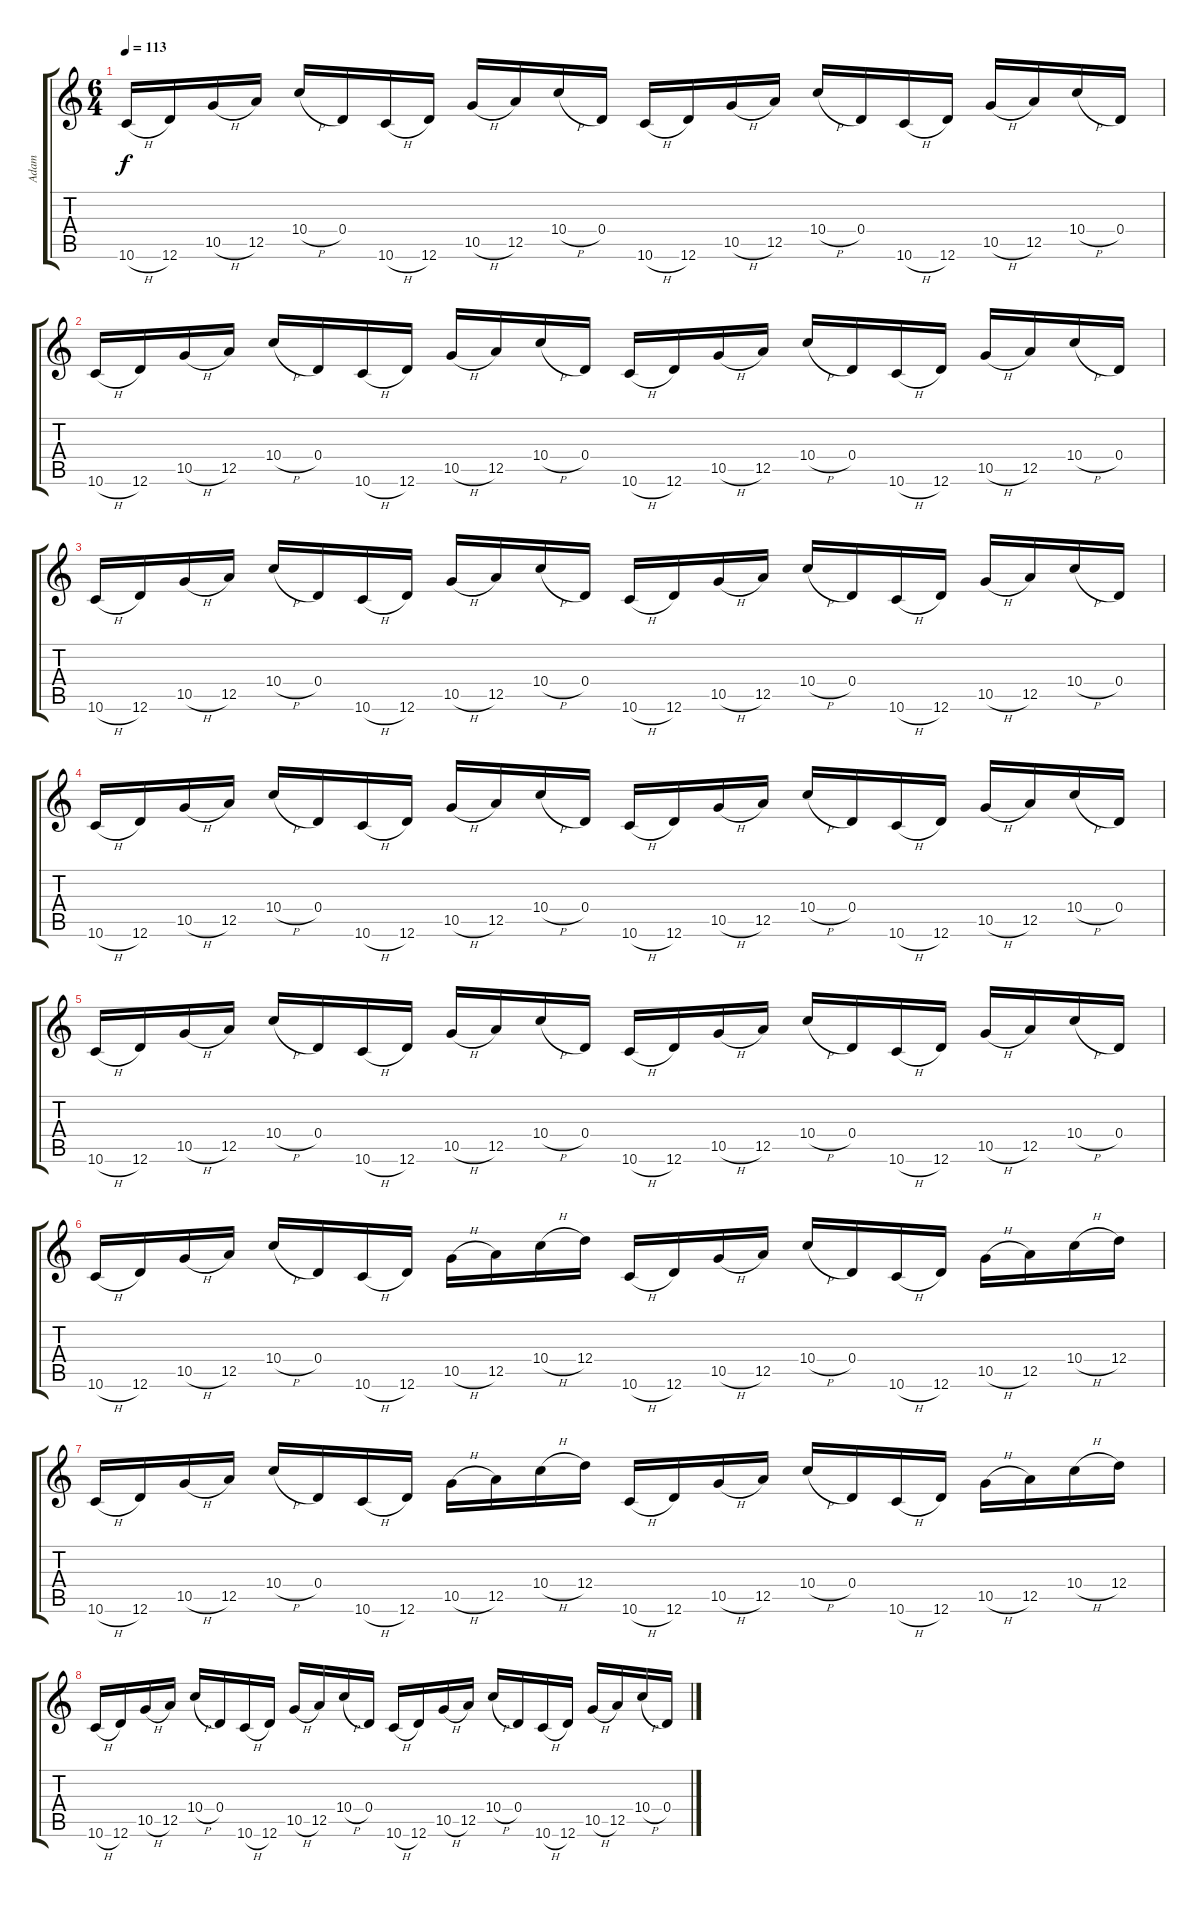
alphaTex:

\track ("Adam" "Adam") {instrument distortionguitar}
\staff {score tabs}
\tuning (E4 B3 G3 D3 A2 D2) {hide}
\ts (6 4)
\tempo 113
\clef g2
\ks c
10.6{h}.16{dy f} 12.6.16 10.5{h}.16 12.5.16 10.4{h}.16 0.4.16 10.6{h}.16 12.6.16 10.5{h}.16 12.5.16 10.4{h}.16 0.4.16 10.6{h}.16 12.6.16 10.5{h}.16 12.5.16 10.4{h}.16 0.4.16 10.6{h}.16 12.6.16 10.5{h}.16 12.5.16 10.4{h}.16 0.4.16 |
10.6{h}.16 12.6.16 10.5{h}.16 12.5.16 10.4{h}.16 0.4.16 10.6{h}.16 12.6.16 10.5{h}.16 12.5.16 10.4{h}.16 0.4.16 10.6{h}.16 12.6.16 10.5{h}.16 12.5.16 10.4{h}.16 0.4.16 10.6{h}.16 12.6.16 10.5{h}.16 12.5.16 10.4{h}.16 0.4.16 |
10.6{h}.16 12.6.16 10.5{h}.16 12.5.16 10.4{h}.16 0.4.16 10.6{h}.16 12.6.16 10.5{h}.16 12.5.16 10.4{h}.16 0.4.16 10.6{h}.16 12.6.16 10.5{h}.16 12.5.16 10.4{h}.16 0.4.16 10.6{h}.16 12.6.16 10.5{h}.16 12.5.16 10.4{h}.16 0.4.16 |
10.6{h}.16 12.6.16 10.5{h}.16 12.5.16 10.4{h}.16 0.4.16 10.6{h}.16 12.6.16 10.5{h}.16 12.5.16 10.4{h}.16 0.4.16 10.6{h}.16 12.6.16 10.5{h}.16 12.5.16 10.4{h}.16 0.4.16 10.6{h}.16 12.6.16 10.5{h}.16 12.5.16 10.4{h}.16 0.4.16 |
10.6{h}.16 12.6.16 10.5{h}.16 12.5.16 10.4{h}.16 0.4.16 10.6{h}.16 12.6.16 10.5{h}.16 12.5.16 10.4{h}.16 0.4.16 10.6{h}.16 12.6.16 10.5{h}.16 12.5.16 10.4{h}.16 0.4.16 10.6{h}.16 12.6.16 10.5{h}.16 12.5.16 10.4{h}.16 0.4.16 |
10.6{h}.16 12.6.16 10.5{h}.16 12.5.16 10.4{h}.16 0.4.16 10.6{h}.16 12.6.16 10.5{h}.16 12.5.16 10.4{h}.16 12.4.16 10.6{h}.16 12.6.16 10.5{h}.16 12.5.16 10.4{h}.16 0.4.16 10.6{h}.16 12.6.16 10.5{h}.16 12.5.16 10.4{h}.16 12.4.16 |
10.6{h}.16 12.6.16 10.5{h}.16 12.5.16 10.4{h}.16 0.4.16 10.6{h}.16 12.6.16 10.5{h}.16 12.5.16 10.4{h}.16 12.4.16 10.6{h}.16 12.6.16 10.5{h}.16 12.5.16 10.4{h}.16 0.4.16 10.6{h}.16 12.6.16 10.5{h}.16 12.5.16 10.4{h}.16 12.4.16 |
10.6{h}.16 12.6.16 10.5{h}.16 12.5.16 10.4{h}.16 0.4.16 10.6{h}.16 12.6.16 10.5{h}.16 12.5.16 10.4{h}.16 0.4.16 10.6{h}.16 12.6.16 10.5{h}.16 12.5.16 10.4{h}.16 0.4.16 10.6{h}.16 12.6.16 10.5{h}.16 12.5.16 10.4{h}.16 0.4.16
